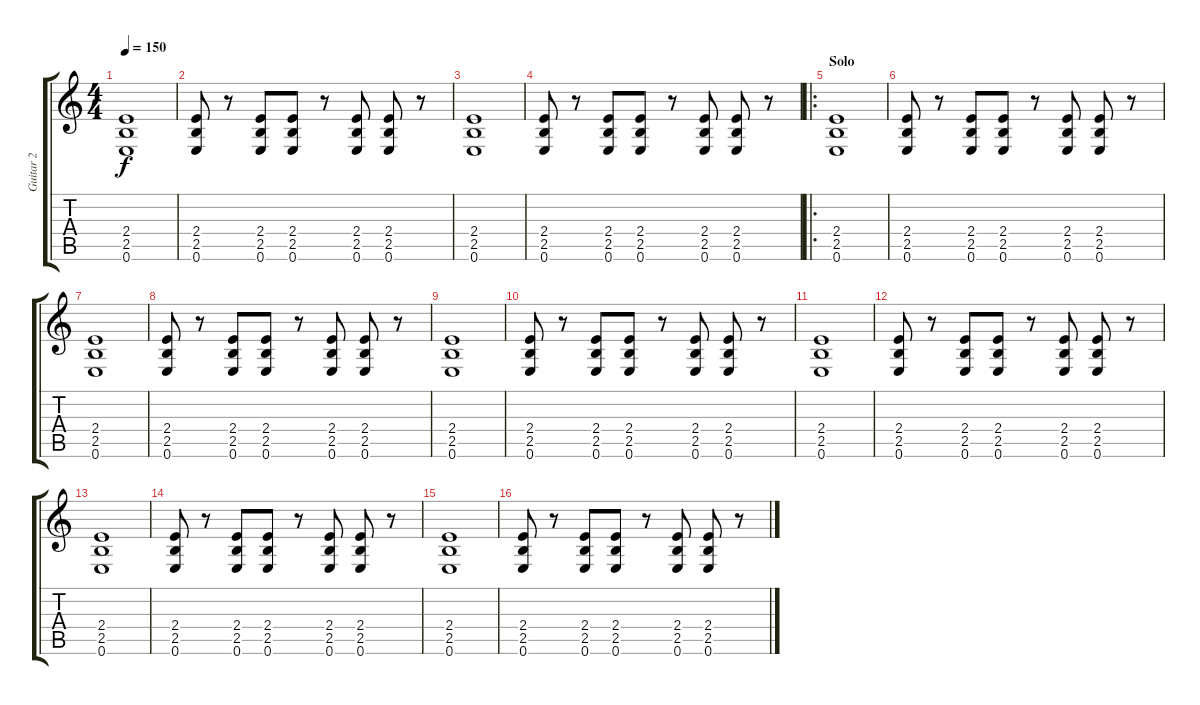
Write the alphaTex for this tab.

\track ("Guitar 2" "Guitar 2") {instrument distortionguitar}
\staff {score tabs}
\tuning (E4 B3 G3 D3 A2 E2) {hide}
\ts (4 4)
\tempo 150
\clef g2
\ks c
(2.4 2.5 0.6).1{dy f} |
(2.4 2.5 0.6).8 r.8 (2.4 2.5 0.6).8 (2.4 2.5 0.6).8 r.8 (2.4 2.5 0.6).8 (2.4 2.5 0.6).8 r.8 |
(2.4 2.5 0.6).1 |
(2.4 2.5 0.6).8 r.8 (2.4 2.5 0.6).8 (2.4 2.5 0.6).8 r.8 (2.4 2.5 0.6).8 (2.4 2.5 0.6).8 r.8 |
\ro
\section ("" "Solo")
(2.4 2.5 0.6).1{volume 12} |
(2.4 2.5 0.6).8 r.8 (2.4 2.5 0.6).8 (2.4 2.5 0.6).8 r.8 (2.4 2.5 0.6).8 (2.4 2.5 0.6).8 r.8 |
(2.4 2.5 0.6).1 |
(2.4 2.5 0.6).8 r.8 (2.4 2.5 0.6).8 (2.4 2.5 0.6).8 r.8 (2.4 2.5 0.6).8 (2.4 2.5 0.6).8 r.8 |
(2.4 2.5 0.6).1 |
(2.4 2.5 0.6).8 r.8 (2.4 2.5 0.6).8 (2.4 2.5 0.6).8 r.8 (2.4 2.5 0.6).8 (2.4 2.5 0.6).8 r.8 |
(2.4 2.5 0.6).1 |
(2.4 2.5 0.6).8 r.8 (2.4 2.5 0.6).8 (2.4 2.5 0.6).8 r.8 (2.4 2.5 0.6).8 (2.4 2.5 0.6).8 r.8 |
(2.4 2.5 0.6).1{volume 12} |
(2.4 2.5 0.6).8 r.8 (2.4 2.5 0.6).8 (2.4 2.5 0.6).8 r.8 (2.4 2.5 0.6).8 (2.4 2.5 0.6).8 r.8 |
(2.4 2.5 0.6).1 |
(2.4 2.5 0.6).8 r.8 (2.4 2.5 0.6).8 (2.4 2.5 0.6).8 r.8 (2.4 2.5 0.6).8 (2.4 2.5 0.6).8 r.8
